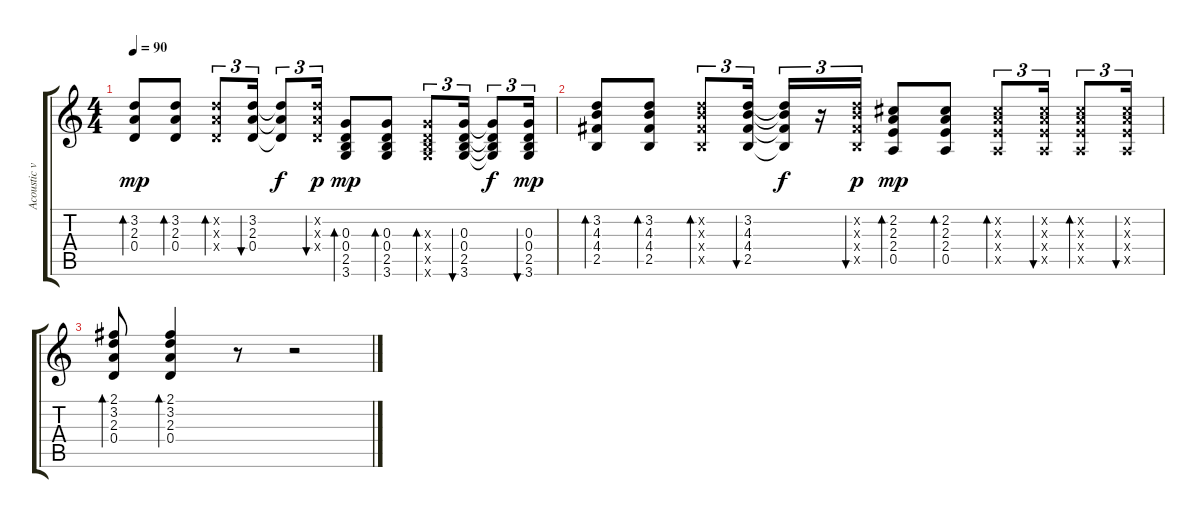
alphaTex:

\track ("Acoustic version" "Acoustic v") {mute instrument acousticguitarsteel}
\staff {score tabs}
\tuning (E4 B3 G3 D3 A2 E2) {hide}
\ts (4 4)
\tempo 90
\clef g2
\ks c
(3.2 2.3 0.4).8{bd 30 dy mp} (3.2 2.3 0.4).8{bd 30} (3.2{x} 2.3{x} 0.4{x}).8{tu (3 2) bd 30} (3.2 2.3 0.4).16{tu (3 2) bu 30} (3.2{t} 2.3{t} 0.4{t}).8{tu (3 2) dy f} (3.2{x} 2.3{x} 0.4{x}).16{tu (3 2) bu 30 dy p} (0.3 0.4 2.5 3.6).8{bd 30 dy mp} (0.3 0.4 2.5 3.6).8{bd 30} (0.3{x} 0.4{x} 2.5{x} 3.6{x}).8{tu (3 2) bd 30} (0.3 0.4 2.5 3.6).16{tu (3 2) bu 30} (0.3{t} 0.4{t} 2.5{t} 3.6{t}).8{tu (3 2) dy f} (0.3 0.4 2.5 3.6).16{tu (3 2) bu 30 dy mp} |
(3.2 4.3 4.4 2.5).8{bd 30} (3.2 4.3 4.4 2.5).8{bd 30} (3.2{x} 4.3{x} 4.4{x} 2.5{x}).8{tu (3 2) bd 30} (3.2 4.3 4.4 2.5).16{tu (3 2) bu 30} (3.2{t} 4.3{t} 4.4{t} 2.5{t}).16{tu (3 2) dy f} r.16{tu (3 2)} (3.2{x} 4.3{x} 4.4{x} 2.5{x}).16{tu (3 2) bu 30 dy p} (2.2 2.3 2.4 0.5).8{bd 30 dy mp} (2.2 2.3 2.4 0.5).8{bd 30} (2.2{x} 2.3{x} 2.4{x} 0.5{x}).8{tu (3 2) bd 30} (2.2{x} 2.3{x} 2.4{x} 0.5{x}).16{tu (3 2) bu 30} (2.2{x} 2.3{x} 2.4{x} 0.5{x}).8{tu (3 2) bd 30} (2.2{x} 2.3{x} 2.4{x} 0.5{x}).16{tu (3 2) bu 30} |
(2.1 3.2 2.3 0.4).8{bd 30} (2.1 3.2 2.3 0.4).4{bd 30} r.8 r.2
